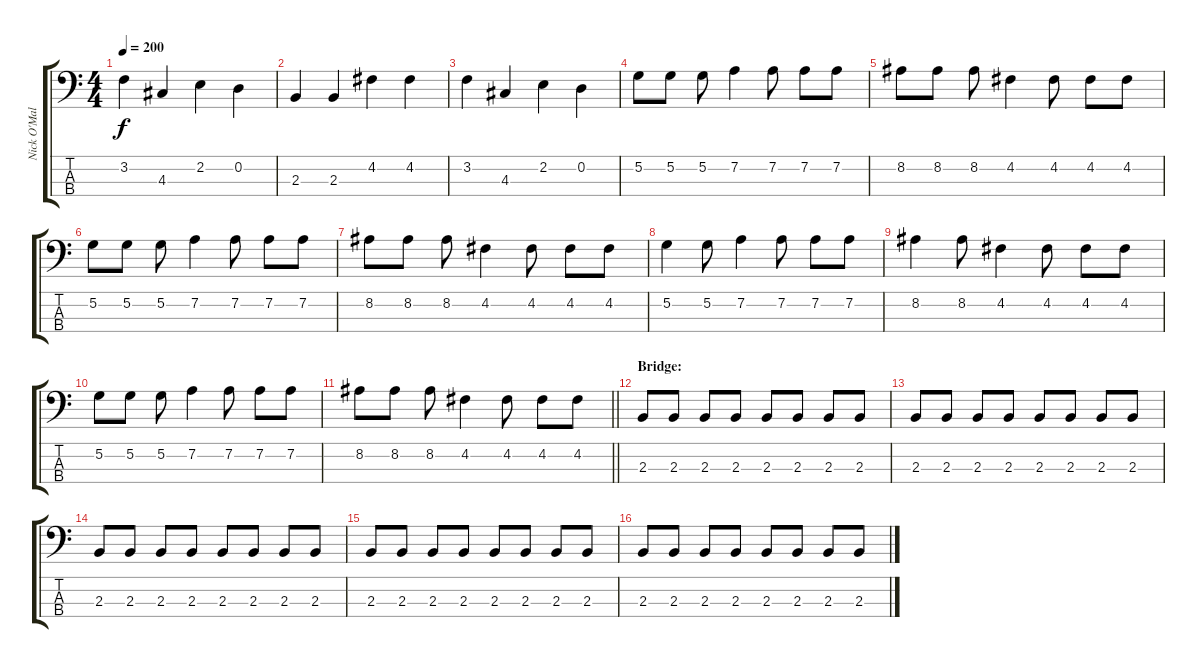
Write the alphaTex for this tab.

\track ("Nick O'Malley (Bass)" "Nick O'Mal") {instrument electricbasspick bank 255}
\staff {score tabs}
\tuning (G2 D2 A1 E1) {hide}
\ts (4 4)
\tempo 200
\clef f4
\ks c
3.2.4{dy f} 4.3.4 2.2.4 0.2.4 |
2.3.4 2.3.4 4.2.4 4.2.4 |
3.2.4 4.3.4 2.2.4 0.2.4 |
5.2.8 5.2.8 5.2.8 7.2.4 7.2.8 7.2.8 7.2.8 |
8.2.8 8.2.8 8.2.8 4.2.4 4.2.8 4.2.8 4.2.8 |
5.2.8 5.2.8 5.2.8 7.2.4 7.2.8 7.2.8 7.2.8 |
8.2.8 8.2.8 8.2.8 4.2.4 4.2.8 4.2.8 4.2.8 |
5.2.4 5.2.8 7.2.4 7.2.8 7.2.8 7.2.8 |
8.2.4 8.2.8 4.2.4 4.2.8 4.2.8 4.2.8 |
5.2.8 5.2.8 5.2.8 7.2.4 7.2.8 7.2.8 7.2.8 |
\barLineRight lightlight
8.2.8 8.2.8 8.2.8 4.2.4 4.2.8 4.2.8 4.2.8 |
\section ("" "Bridge:")
2.3.8 2.3.8 2.3.8 2.3.8 2.3.8 2.3.8 2.3.8 2.3.8 |
2.3.8 2.3.8 2.3.8 2.3.8 2.3.8 2.3.8 2.3.8 2.3.8 |
2.3.8 2.3.8 2.3.8 2.3.8 2.3.8 2.3.8 2.3.8 2.3.8 |
2.3.8 2.3.8 2.3.8 2.3.8 2.3.8 2.3.8 2.3.8 2.3.8 |
2.3.8 2.3.8 2.3.8 2.3.8 2.3.8 2.3.8 2.3.8 2.3.8
